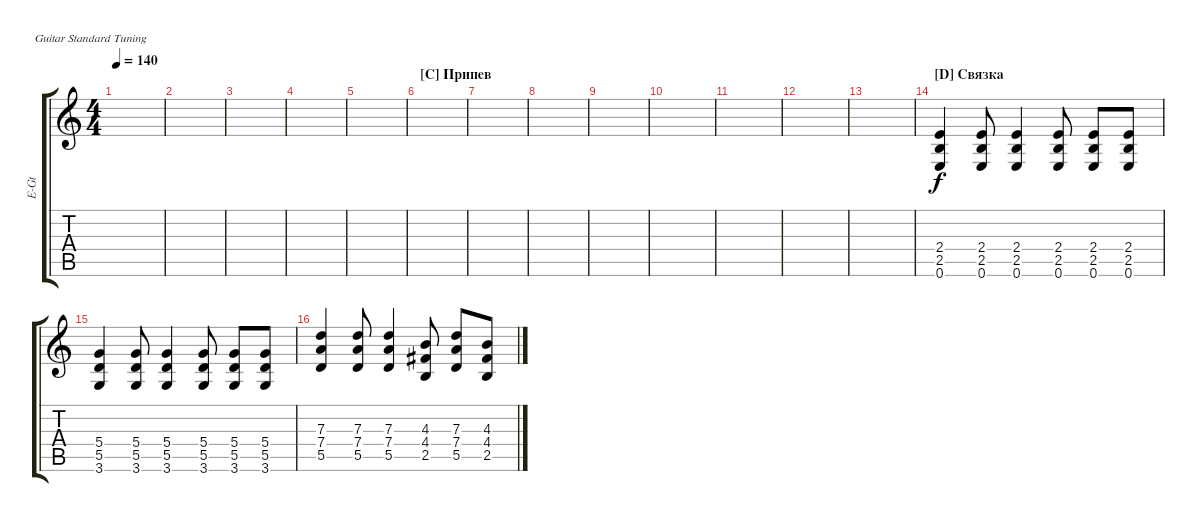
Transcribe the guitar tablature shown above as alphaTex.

\track ("Electric Guitar" "E-Gt") {instrument distortionguitar}
\staff {score tabs}
\tuning (E4 B3 G3 D3 A2 E2)
\ts (4 4)
\tempo 140
\clef g2
\scale
0.333333
\ks c
|
\scale
0.333333 |
\scale
0.333333 |
\scale
0.333333 |
\scale
0.333333 |
\section ("C" "Припев")
\scale
0.333333 |
\scale
0.333333 |
\scale
0.333333 |
\scale
0.333333 |
\scale
0.333333 |
\scale
0.333333 |
\scale
0.333333 |
\scale
0.333333 |
\section ("D" "Связка")
\scale
0.333333 (2.4 2.5 0.6).4 (2.4 2.5 0.6).8 (2.4 2.5 0.6).4 (2.4 2.5 0.6).8 (2.4 2.5 0.6).8 (2.4 2.5 0.6).8 |
\scale
0.333333 (5.4 5.5 3.6).4 (5.4 5.5 3.6).8 (5.4 5.5 3.6).4 (5.4 5.5 3.6).8 (5.4 5.5 3.6).8 (5.4 5.5 3.6).8 |
\scale
0.333333 (7.4 5.5 7.3).4 (7.4 5.5 7.3).8 (7.4 5.5 7.3).4 (4.4 2.5 4.3).8 (7.4 5.5 7.3).8 (4.4 2.5 4.3).8
